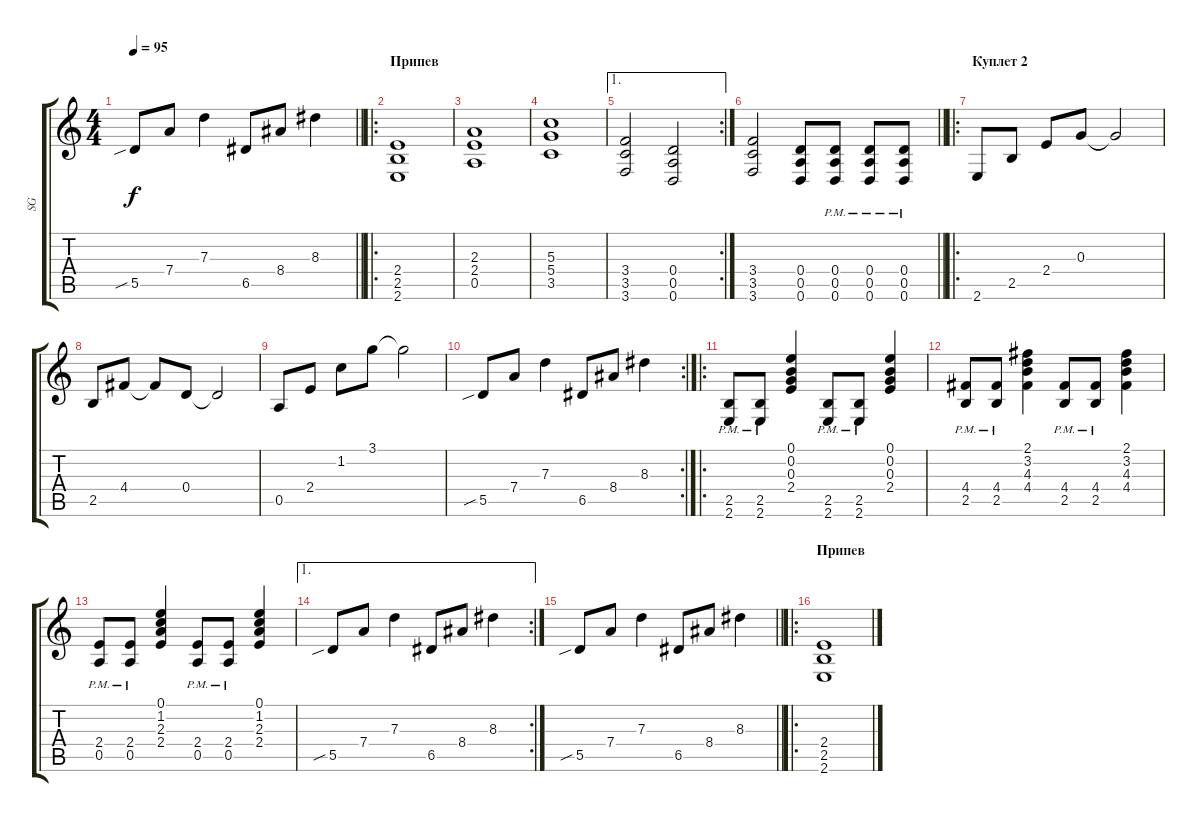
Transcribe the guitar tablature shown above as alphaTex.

\track ("SG" "SG") {instrument overdrivenguitar}
\staff {score tabs}
\tuning (E4 B3 G3 D3 A2 D2) {hide}
\ts (4 4)
\tempo 95
\clef g2
\barLineRight lightlight
\ks c
5.5{sib}.8{dy f} 7.4.8 7.3.4 6.5.8 8.4.8 8.3.4 |
\ro
\section ("" "Припев")
(2.4 2.5 2.6).1{instrument overdrivenguitar} |
(2.3 2.4 0.5).1 |
(5.3 5.4 3.5).1 |
\ae 1
\rc 2
(3.4 3.5 3.6).2 (0.4 0.5 0.6).2 |
\barLineRight lightlight
(3.4 3.5 3.6).2 (0.4 0.5 0.6).8 (0.4{pm} 0.5{pm} 0.6{pm}).8 (0.4{pm} 0.5{pm} 0.6{pm}).8 (0.4{pm} 0.5{pm} 0.6{pm}).8 |
\ro
\section ("" "Куплет 2")
2.6.8{instrument electricguitarjazz} 2.5.8 2.4.8 0.3.8 0.3{t}.2 |
2.5.8 4.4.8 4.4{t}.8 0.4.8 0.4{t}.2 |
0.5.8 2.4.8 1.2.8 3.1.8 3.1{t}.2 |
\rc 2
5.5{sib}.8 7.4.8 7.3.4 6.5.8 8.4.8 8.3.4 |
\ro
(2.5{pm} 2.6{pm}).8{instrument acousticguitarsteel} (2.5{pm} 2.6{pm}).8 (0.1 0.2 0.3 2.4).4 (2.5{pm} 2.6{pm}).8 (2.5{pm} 2.6{pm}).8 (0.1 0.2 0.3 2.4).4 |
(4.4{pm} 2.5{pm}).8 (4.4{pm} 2.5{pm}).8 (2.1 3.2 4.3 4.4).4 (4.4{pm} 2.5{pm}).8 (4.4{pm} 2.5{pm}).8 (2.1 3.2 4.3 4.4).4 |
(2.4{pm} 0.5{pm}).8 (2.4{pm} 0.5{pm}).8 (0.1 1.2 2.3 2.4).4 (2.4{pm} 0.5{pm}).8 (2.4{pm} 0.5{pm}).8 (0.1 1.2 2.3 2.4).4 |
\ae 1
\rc 2
5.5{sib}.8 7.4.8 7.3.4 6.5.8 8.4.8 8.3.4 |
\barLineRight lightlight
5.5{sib}.8 7.4.8 7.3.4 6.5.8 8.4.8 8.3.4 |
\ro
\section ("" "Припев")
(2.4 2.5 2.6).1{instrument overdrivenguitar}
